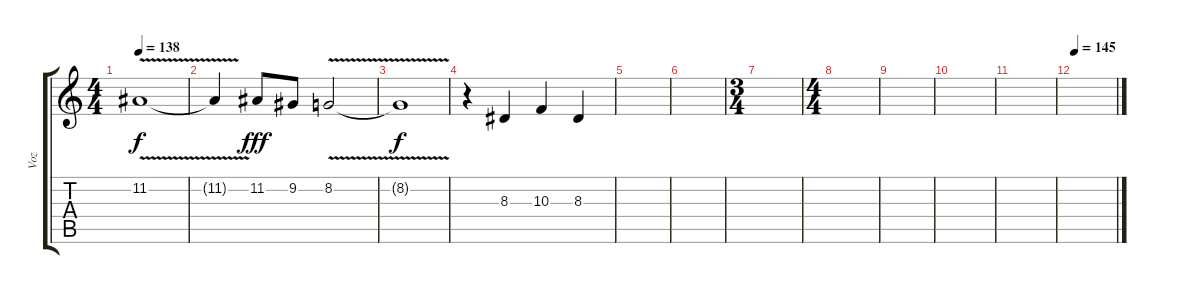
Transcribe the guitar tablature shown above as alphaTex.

\track ("Voz" "Voz") {instrument altosax}
\staff {score tabs}
\tuning (E4 B3 G3 D3 A2 E2) {hide}
\ts (4 4)
\tempo 138
\clef g2
\ks c
11.2{v}.1{dy f} |
11.2{t}.4 11.2.8{dy fff} 9.2.8 8.2{v}.2 |
8.2{t}.1{dy f} |
r.4 8.3.4 10.3.4 8.3.4 |
|
|
\ts (3 4)
|
\ts (4 4)
|
|
|
|
\tempo 145
